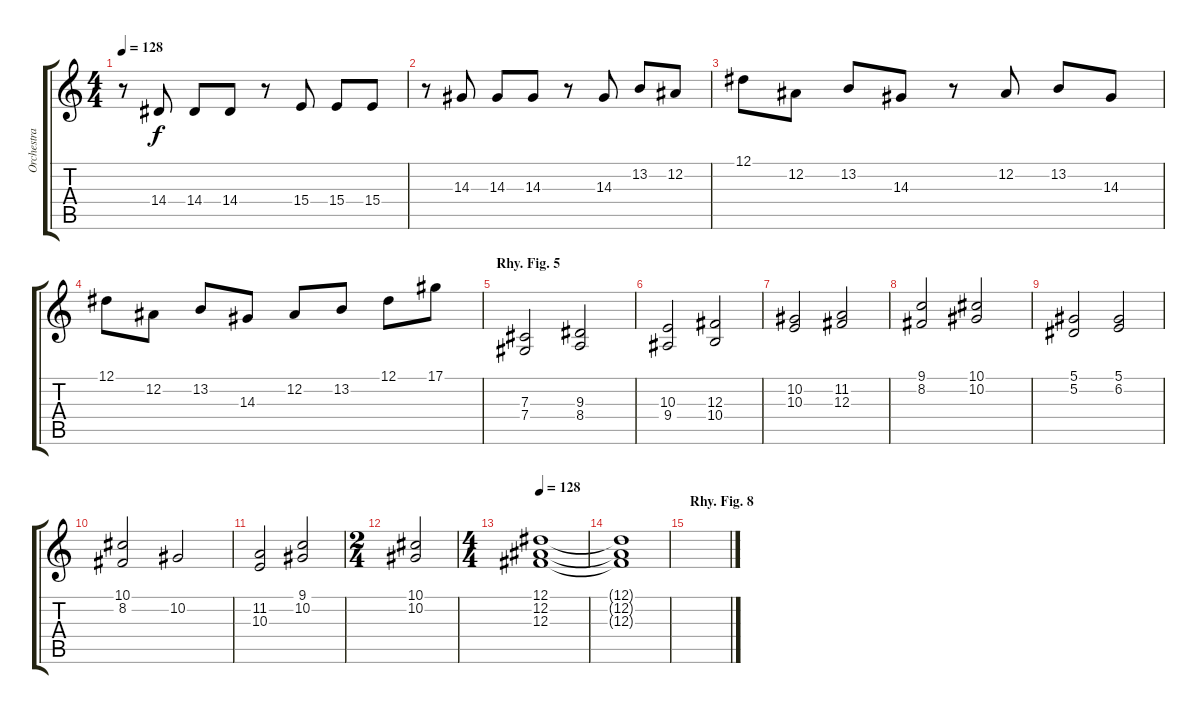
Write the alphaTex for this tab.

\track ("Orchestra 2 (Strings)" "Orchestra ") {instrument stringensemble1}
\staff {score tabs}
\tuning (Eb4 Bb3 Gb3 Db3 Ab2 Eb2) {hide}
\ts (4 4)
\tempo 128
\clef g2
\ks c
r.8{dy f} 14.4.8 14.4.8 14.4.8 r.8 15.4.8 15.4.8 15.4.8 |
r.8 14.3.8 14.3.8 14.3.8 r.8 14.3.8 13.2.8 12.2.8 |
12.1.8 12.2.8 13.2.8 14.3.8 r.8 12.2.8 13.2.8 14.3.8 |
12.1.8 12.2.8 13.2.8 14.3.8 12.2.8 13.2.8 12.1.8 17.1.8 |
\section ("" "Rhy. Fig. 5")
(7.3 7.4).2 (9.3 8.4).2 |
(10.3 9.4).2 (12.3 10.4).2 |
(10.2 10.3).2 (11.2 12.3).2 |
(9.1 8.2).2 (10.1 10.2).2 |
(5.1 5.2).2 (5.1 6.2).2 |
(10.1 8.2).2 10.2.2 |
(11.2 10.3).2 (9.1 10.2).2 |
\ts (2 4)
(10.1 10.2).2 |
\ts (4 4)
\tempo 128
(12.1 12.2 12.3).1 |
(12.1{t} 12.2{t} 12.3{t}).1 |
\section ("" "Rhy. Fig. 8")
